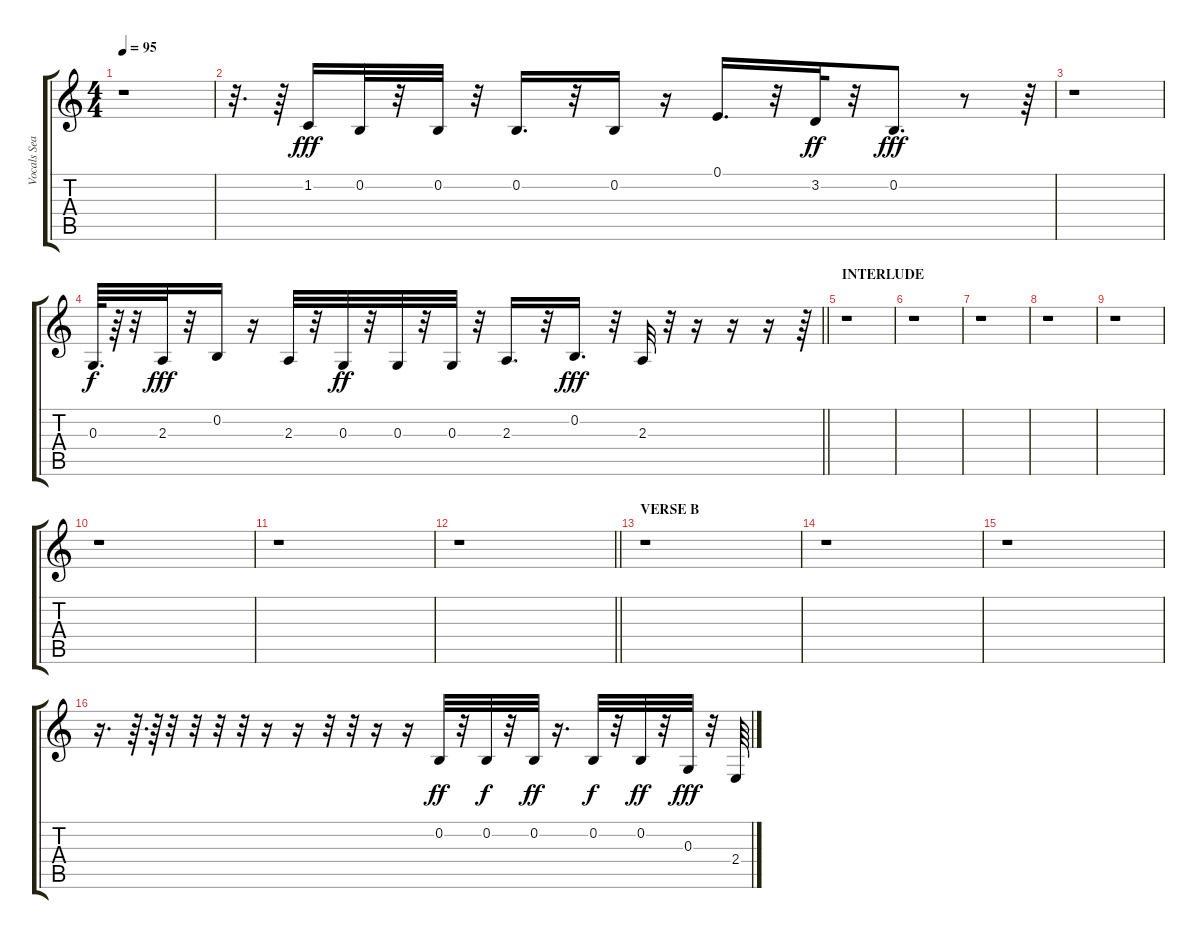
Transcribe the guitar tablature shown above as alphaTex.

\track ("Vocals Sean Paul" "Vocals Sea") {instrument lead2sawtooth}
\staff {score tabs}
\tuning (E4 B3 G3 D3 A2 E2) {hide}
\ts (4 4)
\tempo 95
\clef g2
\ks c
r.1{dy fff} |
r.32{d} r.64 1.2.16 0.2.32 r.32 0.2.32 r.32 0.2.16{d} r.32 0.2.16 r.16 0.1.16{d} r.32 3.2.32{dy ff} r.32 0.2.8{d dy fff} r.8 r.64 |
r.1 |
\barLineRight lightlight
0.3.64{d dy f} r.64 r.32 2.3.32{dy fff} r.32 0.2.16 r.16 2.3.32 r.32 0.3.32{dy ff} r.32 0.3.32 r.32 0.3.32 r.32 2.3.16{d} r.32 0.2.16{d dy fff} r.32 2.3.32 r.32 r.16 r.16 r.16 r.64 |
\section ("" "INTERLUDE")
r.1 |
r.1 |
r.1 |
r.1 |
r.1 |
r.1 |
r.1 |
\barLineRight lightlight
r.1 |
\section ("" "VERSE B")
r.1 |
r.1 |
r.1 |
r.16{d} r.64{d} r.64 r.32 r.32 r.32 r.32 r.16 r.16 r.32 r.32 r.16 r.16 0.2.32{dy ff} r.32 0.2.32{dy f} r.32 0.2.32{dy ff} r.16{d} 0.2.32{dy f} r.32 0.2.32{dy ff} r.32 0.3.32{dy fff} r.32 2.4.64
